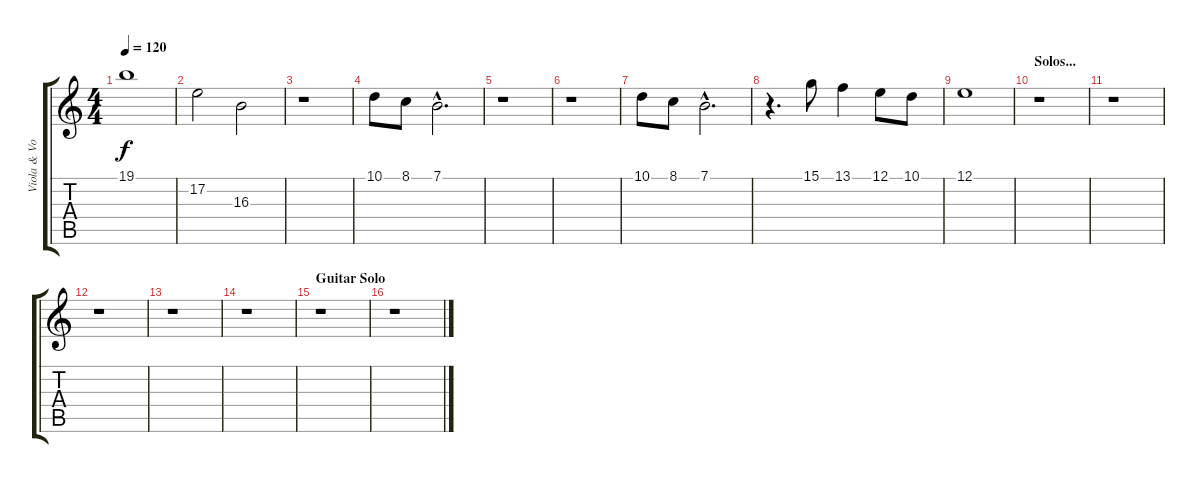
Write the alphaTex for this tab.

\track ("Viola & Voice2" "Viola & Vo") {instrument viola}
\staff {score tabs}
\tuning (E4 B3 G3 D3 A2 E2) {hide}
\ts (4 4)
\tempo 120
\clef g2
\ks c
19.1.1{dy f} |
17.2.2 16.3.2 |
r.1 |
10.1.8 8.1.8 7.1{hac}.2{d} |
r.1 |
r.1 |
10.1.8 8.1.8 7.1{hac}.2{d} |
r.4{d} 15.1.8 13.1.4 12.1.8 10.1.8 |
12.1.1 |
\section ("" "Solos...")
r.1 |
r.1 |
r.1 |
r.1 |
r.1 |
\section ("" "Guitar Solo")
r.1 |
r.1
